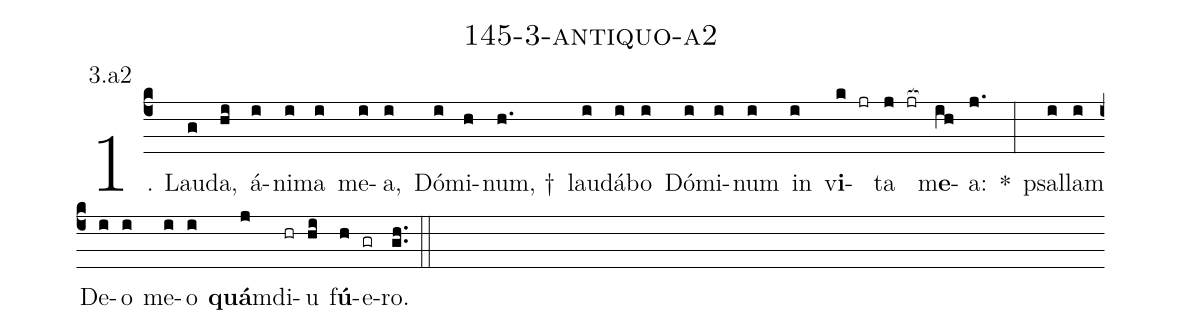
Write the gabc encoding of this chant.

name: 145-3-antiquo-a2;
annotation: 3.a2;
%%
(c4)1. Lau(g)da,(hi) á(i)ni(i)ma(i) me(i)a,(i) Dó(i)mi(h)num, †(h.) lau(i)dá(i)bo(i) Dó(i)mi(i)num(i) in(i) v<b>i</b>(k jr)ta(j jr[ocb:1{]) m<b>e</b>(ih[ocb:0}])a:(j.) *(:) psal(i)lam(i) De(i)o(i) me(i)o(i) <b>quá</b>m(j)di(hr)u(hi) f<b>ú</b>(h)e(gr)ro.(gh..) (::)
